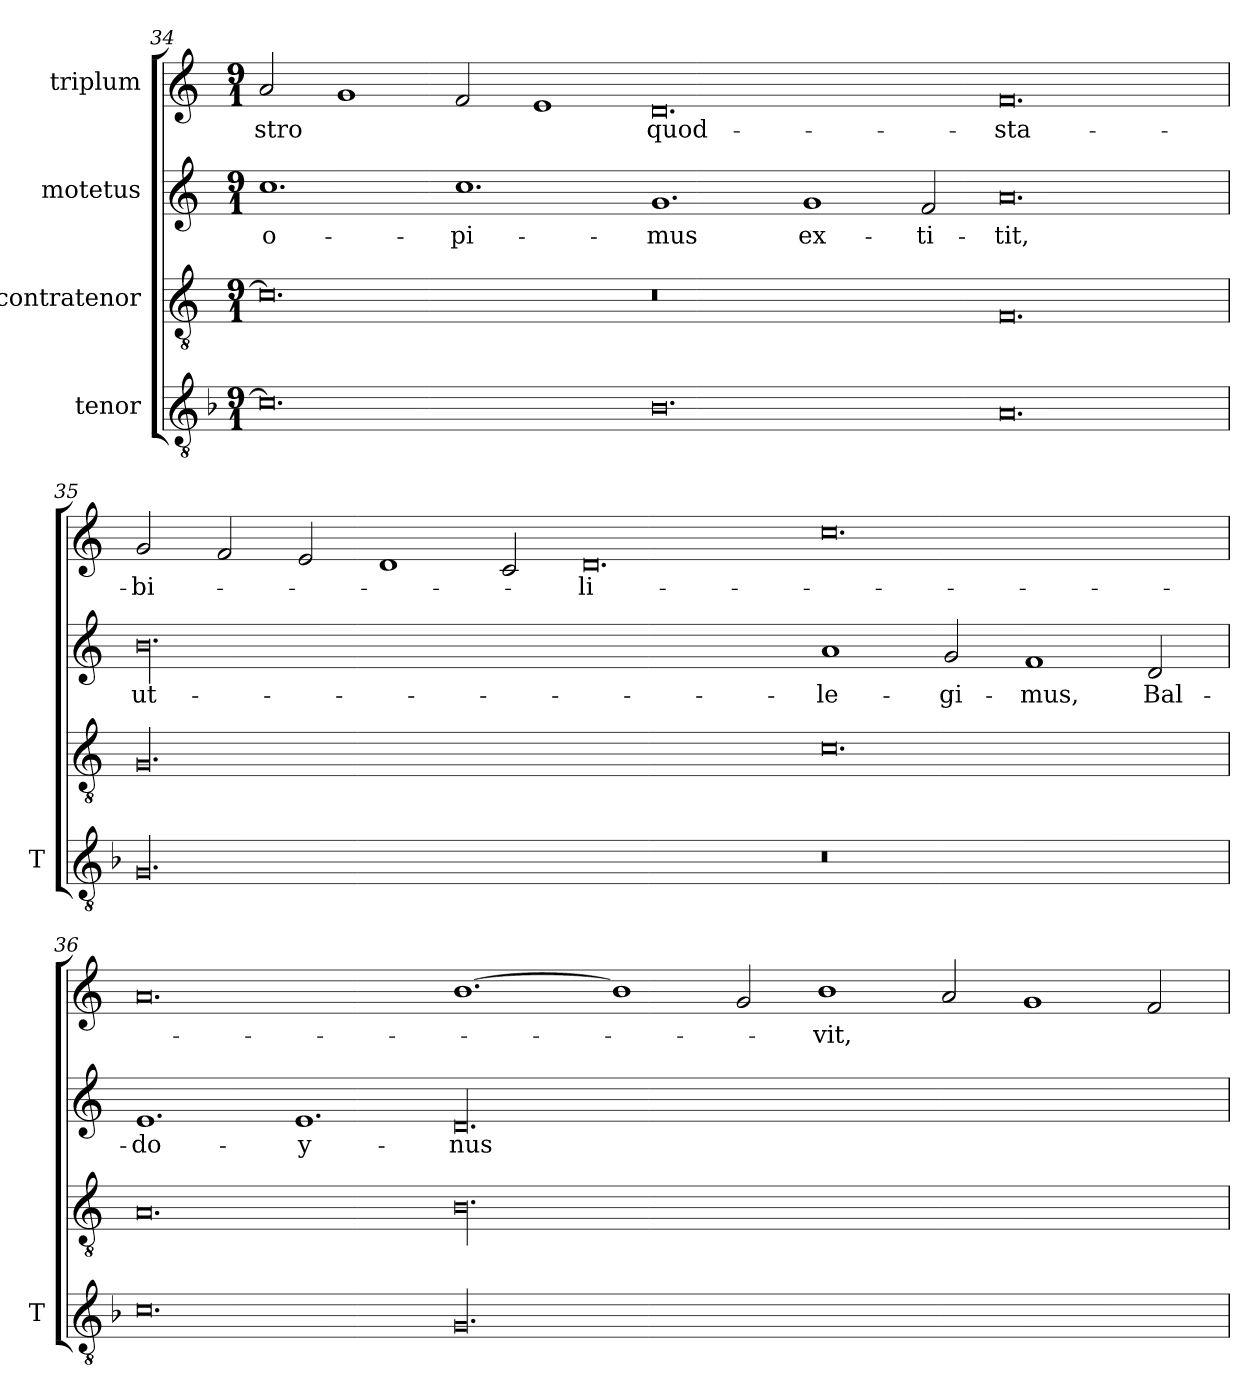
**kern	**kern	**kern	**text	**kern	**text
*part4	*part3	*part2	*part2	*part1	*part1
*staff4	*staff3	*staff2	*staff2	*staff1	*staff1
*I"tenor	*I"contratenor	*I"motetus	*	*I"triplum	*
*I'T	*	*	*	*	*
!!LO:PB:g=z
*clefGv2	*clefGv2	*clefG2	*	*clefG2	*
*k[b-]	*k[]	*k[]	*	*k[]	*
*F:	*C:	*C:	*	*C:	*
*M9/1	*M9/1	*M9/1	*	*M9/1	*
=34	=34	=34	=34	=34	=34
0.c\]	0.c\]	1.cc\	o-	2a/	-stro
.	.	.	.	1g/	.
.	.	1.cc\	-pi-	2f/	.
.	.	.	.	1e/	.
0.B-\	0.r	1.g/	-mus	0.d/	quod-
.	.	1g/	ex-	.	.
.	.	2f/	-ti-	.	.
0.A/	0.F/	0.a/	-tit,	0.f/	sta-
=35	=35	=35	=35	=35	=35
00.G/	00.G/	00.b\	ut-	2g/	-bi-
.	.	.	.	2f/	.
.	.	.	.	2e/	.
.	.	.	.	1d/	.
.	.	.	.	2c/	.
.	.	.	.	0.d/	-li-
0.r	0.c\	1a/	le-	0.cc\	.
.	.	2g/	-gi-	.	.
.	.	1f/	-mus,	.	.
.	.	2d/	Bal-	.	.
!!LO:LB:g=z
=36	=36	=36	=36	=36	=36
0.c\	0.A/	1.e/	-do-	0.a/	.
.	.	1.e/	-y-	.	.
00.G/	00.B\	00.d/	-nus	[1.b\	.
.	.	.	.	1b\]	.
.	.	.	.	2g/	.
.	.	.	.	1b\	-vit,
.	.	.	.	2a/	.
.	.	.	.	1g/	.
.	.	.	.	2f/	.
=	=	=	=	=	=
*-	*-	*-	*-	*-	*-
